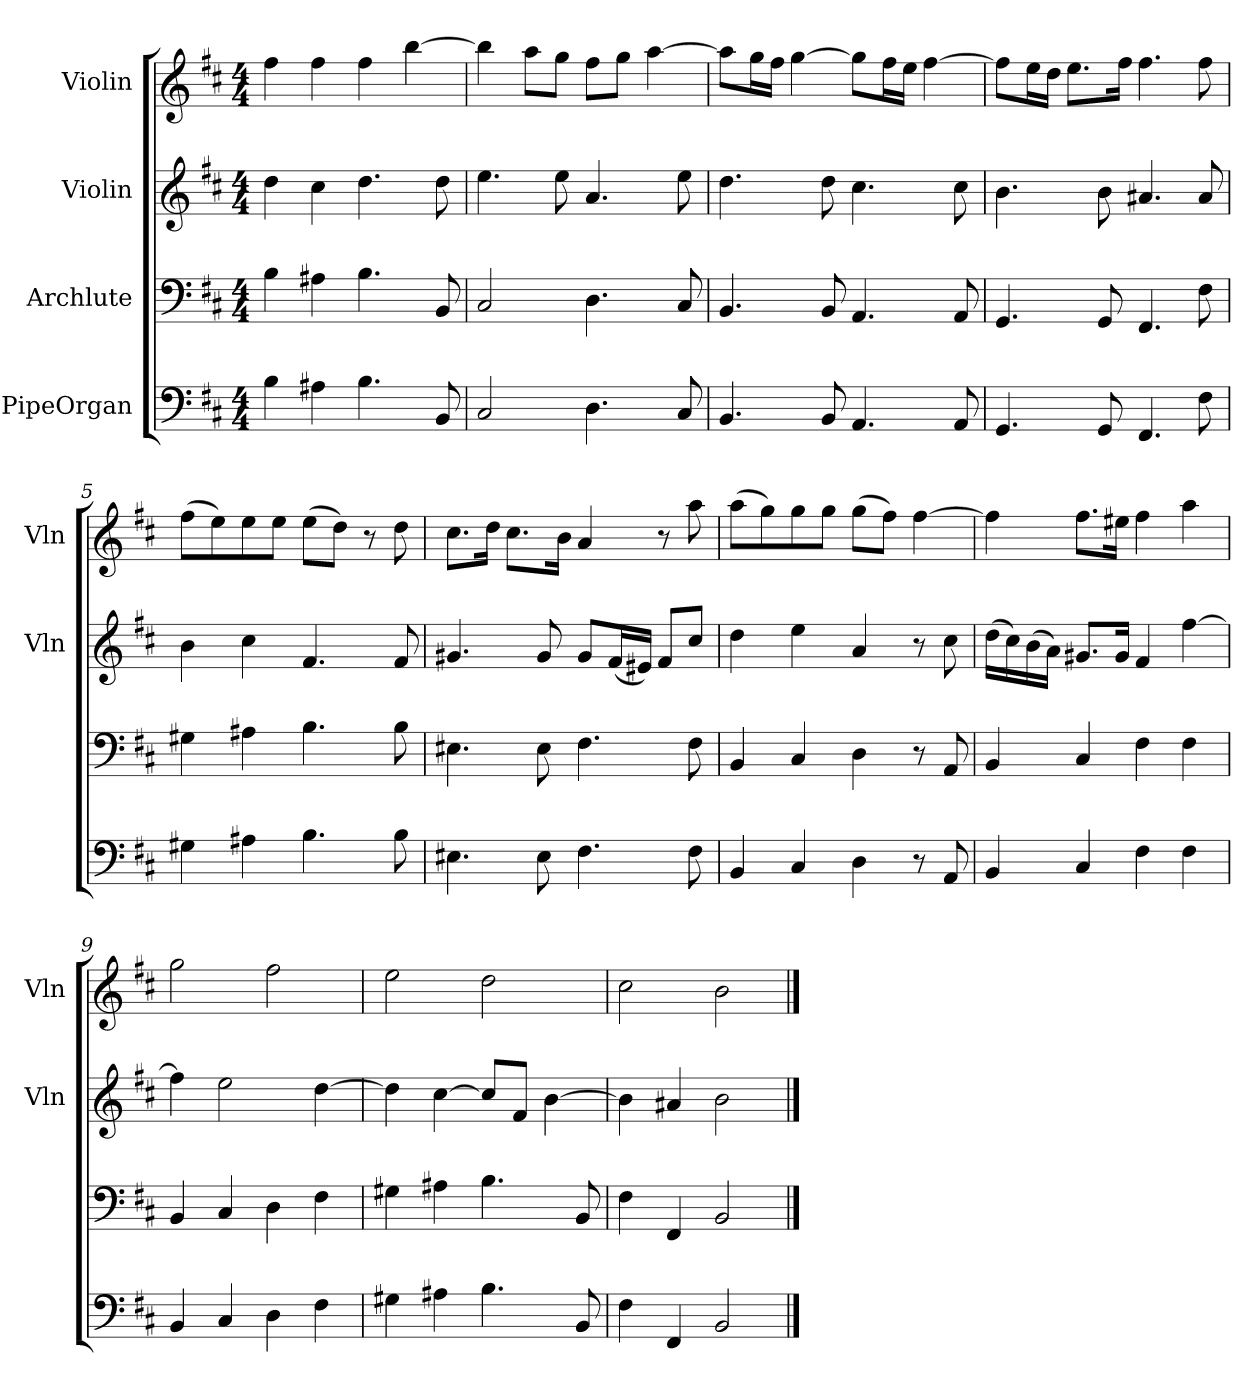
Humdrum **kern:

**kern	**kern	**kern	**kern
*part4	*part3	*part2	*part1
*staff4	*staff3	*staff2	*staff1
*I"PipeOrgan	*I"Archlute	*I"Violin	*I"Violin
*	*	*I'Vln	*I'Vln
*clefF4	*clefF4	*clefG2	*clefG2
*k[f#c#]	*k[f#c#]	*k[f#c#]	*k[f#c#]
*b:	*b:	*b:	*b:
*M4/4	*M4/4	*M4/4	*M4/4
*MM36	*MM36	*MM36	*MM36
=1	=1	=1	=1
4B\	4B\	4dd\	4ff#\
4A#X\	4A#X\	4cc#\	4ff#\
4.B\	4.B\	4.dd\	4ff#\
.	.	.	[4bb\
8BB/	8BB/	8dd\	.
=2	=2	=2	=2
2C#/	2C#/	4.ee\	4bb\]
.	.	.	8aa\L
.	.	8ee\	8gg\J
4.D\	4.D\	4.a/	8ff#\L
.	.	.	8gg\J
.	.	.	[4aa\
8C#/	8C#/	8ee\	.
=3	=3	=3	=3
4.BB/	4.BB/	4.dd\	8aa\L]
.	.	.	16gg\L
.	.	.	16ff#\JJ
.	.	.	[4gg\
8BB/	8BB/	8dd\	.
4.AA/	4.AA/	4.cc#\	8gg\L]
.	.	.	16ff#\L
.	.	.	16ee\JJ
.	.	.	[4ff#\
8AA/	8AA/	8cc#\	.
=4	=4	=4	=4
4.GG/	4.GG/	4.b\	8ff#\L]
.	.	.	16ee\L
.	.	.	16dd\JJ
.	.	.	8.ee\L
8GG/	8GG/	8b\	.
.	.	.	16ff#\Jk
4.FF#/	4.FF#/	4.a#X/	4.ff#\
8F#\	8F#\	8a#/	8ff#\
=5	=5	=5	=5
4G#X\	4G#X\	4b\	(8ff#\L
.	.	.	8ee\)
4A#X\	4A#X\	4cc#\	8ee\
.	.	.	8ee\J
4.B\	4.B\	4.f#/	(8ee\L
.	.	.	8dd\J)
.	.	.	8r
8B\	8B\	8f#/	8dd\
=6	=6	=6	=6
4.E#X\	4.E#X\	4.g#X/	8.cc#\L
.	.	.	16dd\Jk
.	.	.	8.cc#\L
8E#\	8E#\	8g#/	.
.	.	.	16b\Jk
4.F#\	4.F#\	8g#/L	4a/
.	.	(16f#/L	.
.	.	16e#X/JJ)	.
.	.	8f#/L	8r
8F#\	8F#\	8cc#/J	8aa\
=7	=7	=7	=7
4BB/	4BB/	4dd\	(8aa\L
.	.	.	8gg\)
4C#/	4C#/	4ee\	8gg\
.	.	.	8gg\J
4D\	4D\	4a/	(8gg\L
.	.	.	8ff#\J)
8r	8r	8r	[4ff#\
8AA/	8AA/	8cc#\	.
=8	=8	=8	=8
4BB/	4BB/	(16dd\LL	4ff#\]
.	.	16cc#\)	.
.	.	(16b\	.
.	.	16a\JJ)	.
4C#/	4C#/	8.g#X/L	8.ff#\L
.	.	16g#/Jk	16ee#X\Jk
4F#\	4F#\	4f#/	4ff#\
4F#\	4F#\	[4ff#\	4aa\
=9	=9	=9	=9
4BB/	4BB/	4ff#\]	2gg\
4C#/	4C#/	2ee\	.
4D\	4D\	.	2ff#\
4F#\	4F#\	[4dd\	.
=10	=10	=10	=10
4G#X\	4G#X\	4dd\]	2ee\
4A#X\	4A#X\	[4cc#\	.
4.B\	4.B\	8cc#/L]	2dd\
.	.	8f#/J	.
.	.	[4b\	.
8BB/	8BB/	.	.
=11	=11	=11	=11
4F#\	4F#\	4b\]	2cc#\
4FF#/	4FF#/	4a#X/	.
2BB/	2BB/	2b\	2b\
==	==	==	==
*-	*-	*-	*-
